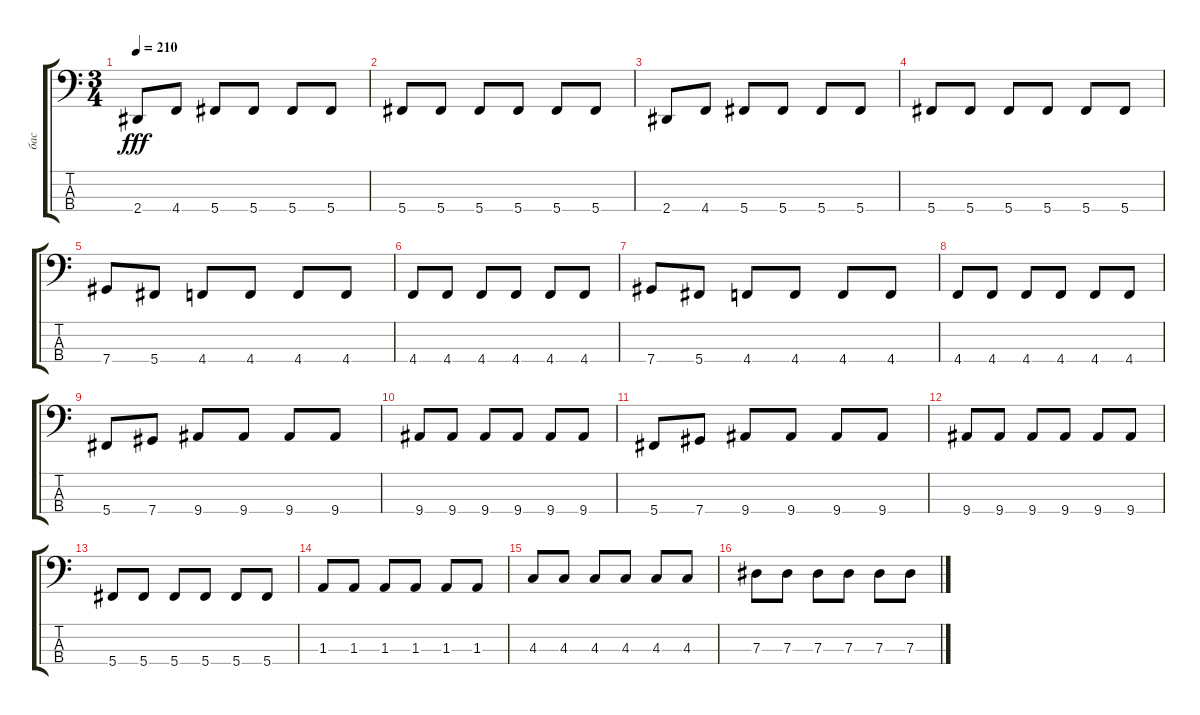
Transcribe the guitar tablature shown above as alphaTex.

\track ("бас" "бас") {instrument electricbasspick}
\staff {score tabs}
\tuning (Gb2 Db2 Ab1 Db1) {hide}
\ts (3 4)
\tempo 210
\clef f4
\ks c
2.4.8{dy fff} 4.4.8 5.4.8 5.4.8 5.4.8 5.4.8 |
5.4.8 5.4.8 5.4.8 5.4.8 5.4.8 5.4.8 |
2.4.8 4.4.8 5.4.8 5.4.8 5.4.8 5.4.8 |
5.4.8 5.4.8 5.4.8 5.4.8 5.4.8 5.4.8 |
7.4.8 5.4.8 4.4.8 4.4.8 4.4.8 4.4.8 |
4.4.8 4.4.8 4.4.8 4.4.8 4.4.8 4.4.8 |
7.4.8 5.4.8 4.4.8 4.4.8 4.4.8 4.4.8 |
4.4.8 4.4.8 4.4.8 4.4.8 4.4.8 4.4.8 |
5.4.8 7.4.8 9.4.8 9.4.8 9.4.8 9.4.8 |
9.4.8 9.4.8 9.4.8 9.4.8 9.4.8 9.4.8 |
5.4.8 7.4.8 9.4.8 9.4.8 9.4.8 9.4.8 |
9.4.8 9.4.8 9.4.8 9.4.8 9.4.8 9.4.8 |
5.4.8 5.4.8 5.4.8 5.4.8 5.4.8 5.4.8 |
1.3.8 1.3.8 1.3.8 1.3.8 1.3.8 1.3.8 |
4.3.8 4.3.8 4.3.8 4.3.8 4.3.8 4.3.8 |
7.3.8 7.3.8 7.3.8 7.3.8 7.3.8 7.3.8
